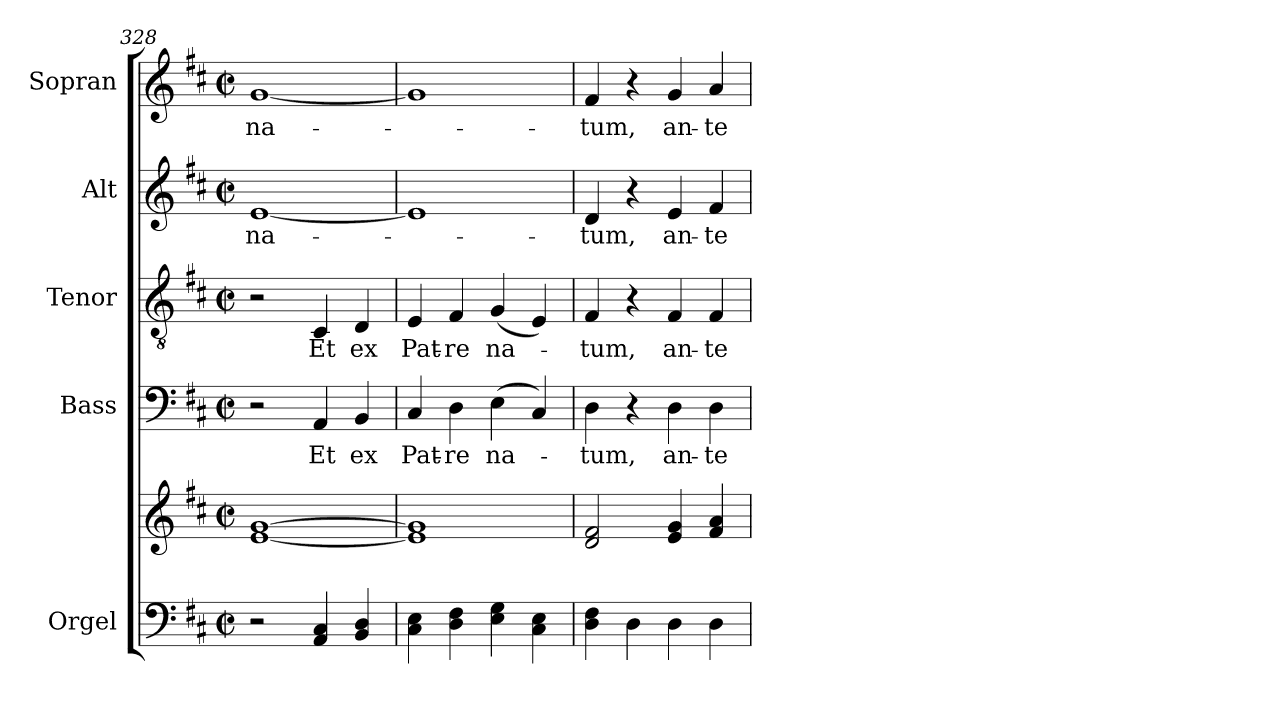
**kern	**kern	**kern	**text	**kern	**text	**kern	**text	**kern	**text
*part5	*part5	*part4	*part4	*part3	*part3	*part2	*part2	*part1	*part1
*staff6	*staff5	*staff4	*staff4	*staff3	*staff3	*staff2	*staff2	*staff1	*staff1
*I"Orgel	*	*I"Bass	*	*I"Tenor	*	*I"Alt	*	*I"Sopran	*
*I'Org.	*	*I'B.	*	*I'T.	*	*I'A.	*	*I'S.	*
*clefF4	*clefG2	*clefF4	*	*clefGv2	*	*clefG2	*	*clefG2	*
*k[f#c#]	*k[f#c#]	*k[f#c#]	*	*k[f#c#]	*	*k[f#c#]	*	*k[f#c#]	*
*D:	*D:	*D:	*	*D:	*	*D:	*	*D:	*
*M2/2	*M2/2	*M2/2	*	*M2/2	*	*M2/2	*	*M2/2	*
*met(c|)	*met(c|)	*met(c|)	*	*met(c|)	*	*met(c|)	*	*met(c|)	*
=328	=328	=328	=328	=328	=328	=328	=328	=328	=328
!	!	!	!	!	!	!	!LO:LY:b	!	!LO:LY:b
2r	[1e [1g	2r	.	2r	.	[1e	na-	[1g	na-
!	!	!	!LO:LY:b	!	!LO:LY:b	!	!	!	!
4AA/ 4C#/	.	4AA/	Et	4C#/	Et	.	.	.	.
!	!	!	!LO:LY:b	!	!LO:LY:b	!	!	!	!
4BB/ 4D/	.	4BB/	ex	4D/	ex	.	.	.	.
=329	=329	=329	=329	=329	=329	=329	=329	=329	=329
!	!	!	!LO:LY:b	!	!LO:LY:b	!	!	!	!
4C#\ 4E\	1e] 1g]	4C#/	Pat-	4E/	Pat-	1e]	.	1g]	.
!	!	!	!LO:LY:b	!	!LO:LY:b	!	!	!	!
4D\ 4F#\	.	4D\	-re	4F#/	-re	.	.	.	.
!	!	!	!LO:LY:b	!	!LO:LY:b	!	!	!	!
4E\ 4G\	.	(>4E\	na-	(<4G/	na-	.	.	.	.
4C#\ 4E\	.	4C#/)	.	4E/)	.	.	.	.	.
=330	=330	=330	=330	=330	=330	=330	=330	=330	=330
!	!	!	!LO:LY:b	!	!LO:LY:b	!	!LO:LY:b	!	!LO:LY:b
4D\ 4F#\	2d/ 2f#/	4D\	-tum,	4F#/	-tum,	4d/	-tum,	4f#/	-tum,
4D\	.	4r	.	4r	.	4r	.	4r	.
!	!	!	!LO:LY:b	!	!LO:LY:b	!	!LO:LY:b	!	!LO:LY:b
4D\	4e/ 4g/	4D\	an-	4F#/	an-	4e/	an-	4g/	an-
!	!	!	!LO:LY:b	!	!LO:LY:b	!	!LO:LY:b	!	!LO:LY:b
4D\	4f#/ 4a/	4D\	-te	4F#/	-te	4f#/	-te	4a/	-te
=	=	=	=	=	=	=	=	=	=
*-	*-	*-	*-	*-	*-	*-	*-	*-	*-
